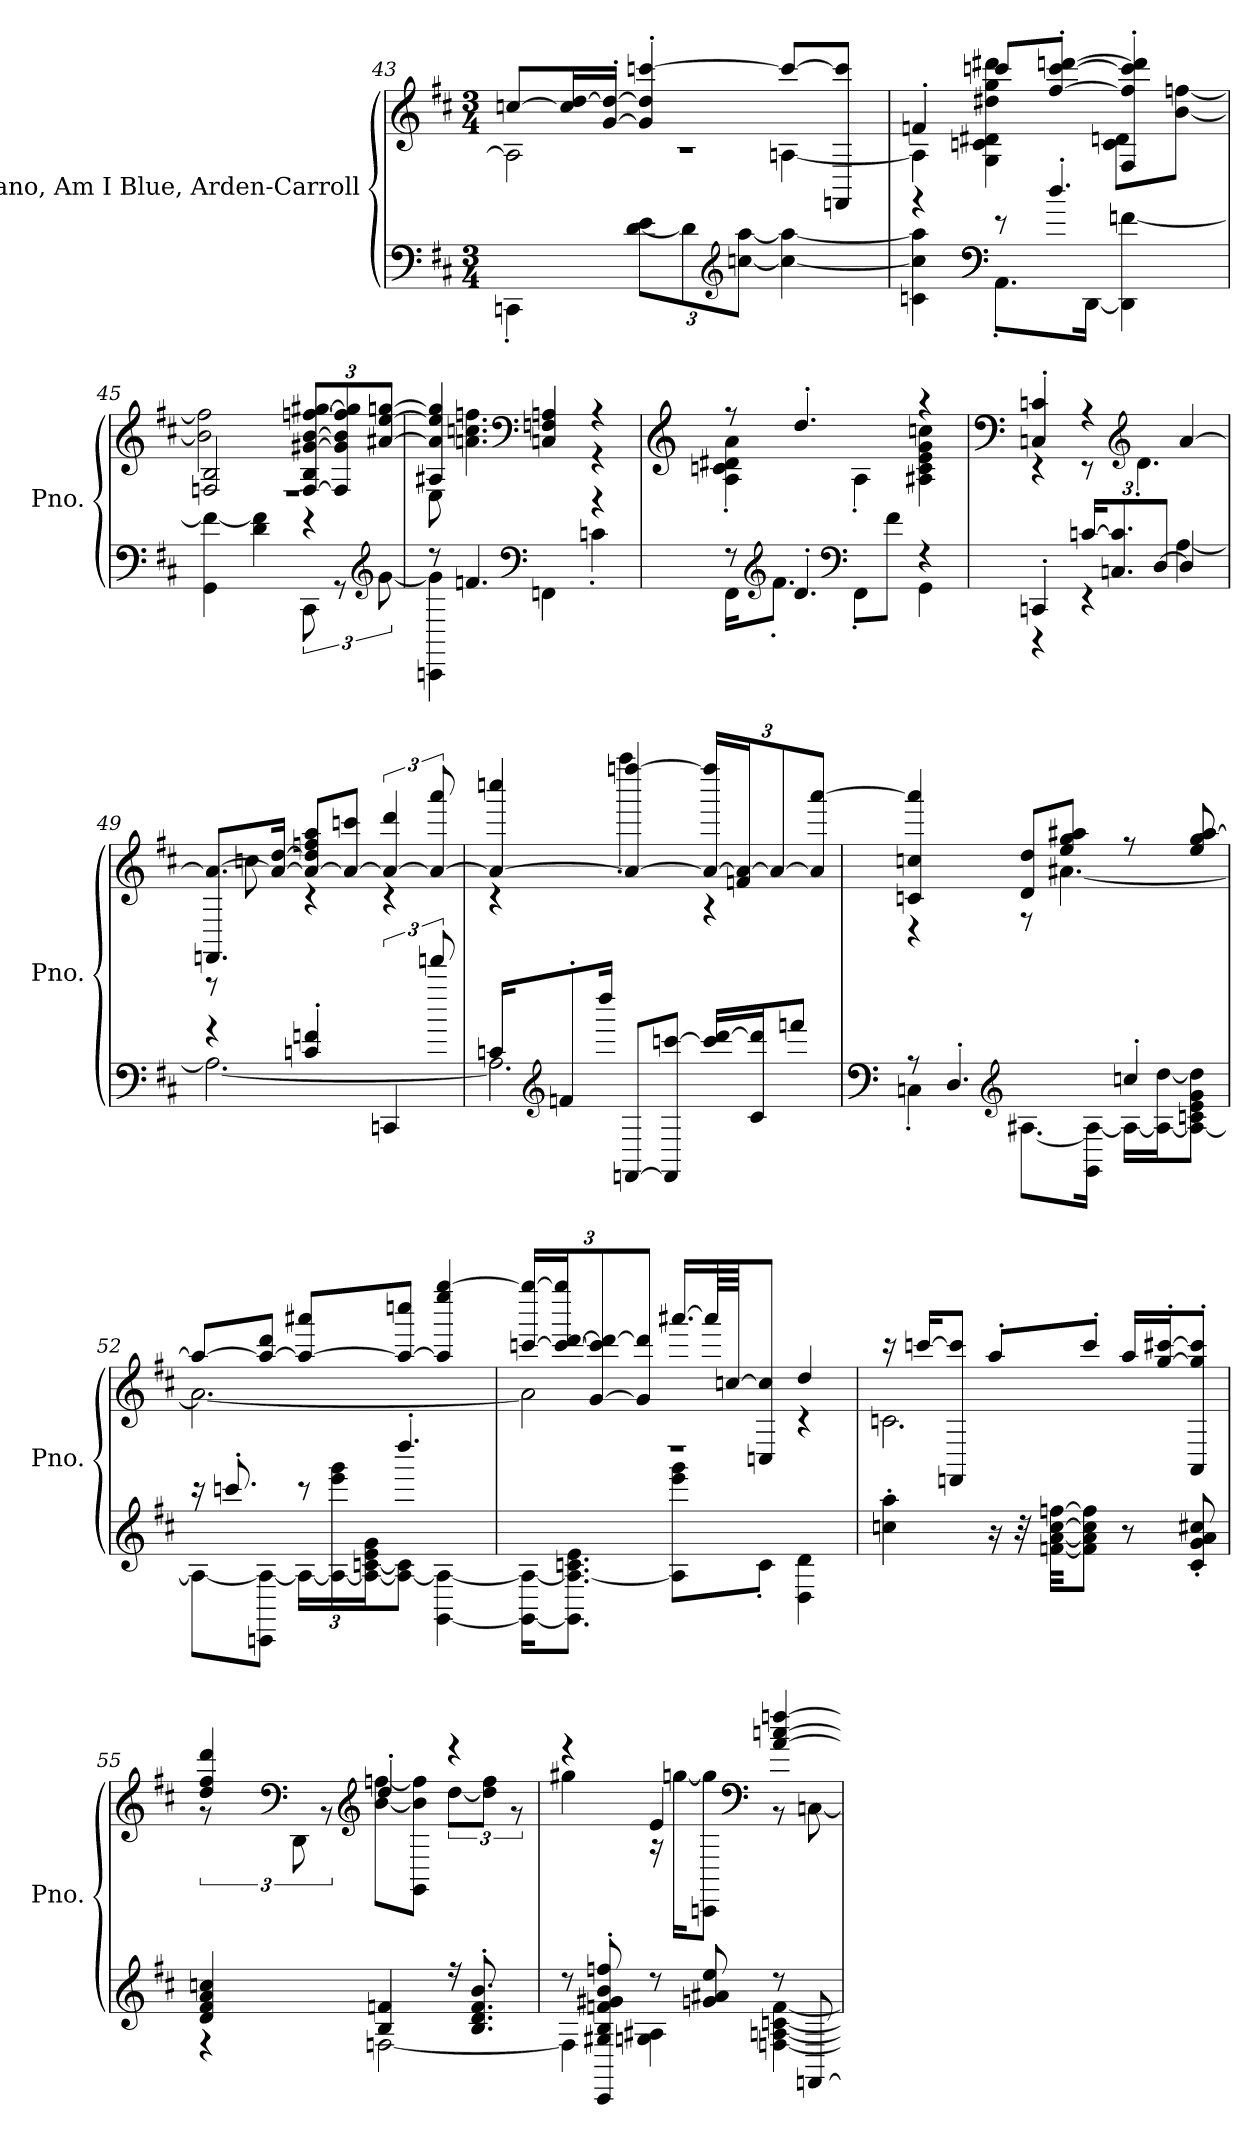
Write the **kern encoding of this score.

**kern	**kern
*part1	*part1
*staff2	*staff1
*I"Piano, Am I Blue, Arden-Carroll	*
*I'Pno.	*
!!LO:LB:g=z
*clefF4	*clefG2
*k[f#c#]	*k[f#c#]
*M3/4	*M3/4
=43	=43
*^	*^
2.r	4CCn'\	[8ccn/L	2A#\]
.	.	16cc/] [16dd/L	.
.	.	[16g/' 16dd/_'JJ	.
*	*Xbrackettup	*	*
.	[12d\ 12e\L	4g/]' 4dd/]' [4cccn/'	.
.	12d\]	.	.
*clefG2	*	*	*
.	[12ccn\ [12aa\J	.	.
.	4cc\_ 4aa\_	8ccc/L_	[4An\
.	.	8FFn/ 8ccc/]J	.
=44	=44	=44	=44
4r	4cn\ 4cc\] 4aa\]	4fn'/	4A\]
*clefF4	*	*	*
8r	8.AA'\L	8cccn/L	4G\ 4cn\ 4d#X\ 4dd#X\ 4gg\ 4ddd#X\
4.dd'/	.	[8ff#/' [8ccc/' [8dddn/'J	.
.	[16DD\Jk	.	.
.	4DD\] [4fn\	4F#/' 4ff#/]' 4ccc/]' 4ddd/]'	8c\ 8dn\L
.	.	.	[8b\ [8ffn\J
=45	=45	=45	=45
2.r	4GG\ 4f\_	2Fn/ 2B/	2b\] 2ff\]
.	4d\ 4f\]	.	.
*	*brackettup	*Xbrackettup	*
.	12CC#\	[12F/ 12B/ [12g#X/ [12b/ [12ffn/ [12gg#X/L	4r
.	12r	12F/] 12g#/] 12b/] 12ff/] 12gg#/]	.
*clefG2	*	*	*
.	[12g\	[12a#X/ [12ee/ [12ggn/J	.
!!LO:PB:g=z	!!
=46	=46	=46	=46
8r	4CCn\ 4g\]	4A#X/ 4a#/] 4ee/] 4gg/]	8E\
4.fn/	.	.	4.an\ 4.ccn\ 4.ffn\
*clefF4	*	*clefF4	*
.	4FFn\	4Cn/ 4Fn/ 4An/	.
4r	4cn'\	4r	4r
=47	=47	=47	=47
*	*	*clefG2	*
8r	16FF#\KL	8r	4A\' 4cn\' 4d#X\' 4a\'
*clefG2	*	*	*
.	8.f#'\J	.	.
4.d'/	.	4.dd'/	.
*clefF4	*	*	*
.	8FF#'\L	.	4A'\
.	8f#\J	.	.
4r	4GG\	4r	4A#X\ 4c\ 4e\ 4g\ 4ccn\
=48	=48	=48	=48
*	*	*clefF4	*
4CCn'/	4r	4Cn/' 4cn/'	4r
*Xbrackettup	*	*	*
[24cn/KL	4r	4r	8r
12.Cn/ 12.c/]	.	.	.
*	*	*clefG2	*
.	.	.	4.d'\
[12D/J	.	.	.
4D/]	[4A\	[4a/	.
=49	=49	=49	=49
4r	2.A\_	8.FFn/ 8.a/_L	8r
.	.	.	8ccn\
.	.	16a/_ [16dd/Jk	.
4cn/' 4fn/'	.	8a/_ 8dd/] 8ffn/ 8aa/L	4r
.	.	8a/_ 8cccn/J	.
*brackettup	*	*brackettup	*
6CCn/	.	6a/_ 6ddd/	4r
12fffn/	.	12a/_ 12aaa/	.
!!LO:LB:g=z	!!
=50	=50	=50	=50
16cn/KL	2.A\]	4a/_ 4ccccn/	4r
*clefG2	*	*	*
8fn'/	.	.	.
16dddd/Jk	.	.	.
[8FFn/L	.	4a/_ [4ffffn/	4aaaa'\
8FF/] [8cccn/J	.	.	.
*	*	*Xbrackettup	*
16ccc/] [16ddd/LL	.	24a/_ 24ffff/]LL	4r
.	.	24fn/ 24a/_J	.
16c/ 16ddd/]J	.	.	.
.	.	12a/_	.
8fffn/J	.	.	.
.	.	12a/] [12aaa/J	.
=51	=51	=51	=51
*clefF4	*	*	*
8r	4Cn'\	4cn/ 4ccn/ 4aaa/]	4r
4.D'/	.	.	.
*clefG2	*	*	*
.	[8.A#X\L	8d/ 8dd/L	8r
.	.	8ee/ 8gg/ 8aa#X/J	[4.a#X\
.	16GG\ 16A#\_Jk	.	.
4ccn'/	16A#\LL_	8r	.
.	16A#\_ [16dd\J	.	.
.	8A#\_ 8cn\ 8e\ 8g\ 8dd\]J	8ee/ 8gg/ [8aa#/	.
=52	=52	=52	=52
16r	8A#\L_	8aa#/L_	2.a#\_
8.cccn'/	.	.	.
.	8CCn\ 8A#\_J	8aa#/_ 8ddd/J	.
*	*Xbrackettup	*	*
8r	24A#\LL_	8aa#/_ 8aaa#X/L	.
.	24A#\_ 24eee\ 24ggg\	.	.
.	24A#\_ [24cn\ 24e\ 24g\J	.	.
4.dddd'/	8A#\_ 8c\]J	8aa#/_ 8ccccn/J	.
.	[4GG\ 4A#\_	4aa#/] 4eeee/ [4gggg/	.
!!LO:LB:g=z	!!
=53	=53	=53	=53
2.r	16GG\_ 16A#\_KL	[24cccn/ 24gggg/_LL	2a#\]
.	.	24ccc/_ [24ddd/ 24gggg/]J	.
.	8.GG\] 8.A#\_ 8.cn\ 8.e\J	.	.
.	.	[12g/ 12ccc/] 12ddd/_	.
.	.	12g/] 12ddd/]J	.
.	8A#\] 8eee\ 8ggg\L	[16.aaa#X/LL	.
.	.	64aaa#/LL]	.
.	.	[64ccn/JJJ	.
.	8c'\J	8Cn/ 8cc/]J	.
.	4D\ 4d\	4dd/	4r
*v	*v	*	*
=54	=54	=54
4ccn\' 4aa\'	16r	2.cn\
.	[16cccn/KL	.
.	8FFn/ 8ccc/]J	.
16r	8aa'/L	.
32r	.	.
[32fn\ [32a\ [32cc\ [32ffn\KKL	.	.
8f\] 8a\] 8cc\] 8ff\]J	8ccc'/J	.
8r	16aa/LL	.
.	[16gg/' [16ccc#X/'J	.
8c#/' 8g/' 8a/' 8cc#X/'	8AA/' 8gg/]' 8ccc#/]'J	.
!!LO:PB:g=z	!!
=55	=55	=55
*^	*	*
*	*	*	*brackettup
4d/ 4f#/ 4a/ 4ccn/	4r	4dd/ 4ff#/ 4ddd/	12r
*	*	*clefF4	*
.	.	.	12DD\
.	.	.	12r
*	*	*clefG2	*
4B/ 4fn/	[2Fn\	4dd'/	[8b\ [8ffn\L
.	.	.	8GG\ 8b\] 8ff\]J
16r	.	4r	[12dd\L
8.B/' 8.d/' 8.f/' 8.b/'	.	.	.
.	.	.	12dd\] 12ff\J
.	.	.	12r
=56	=56	=56	=56
8r	4F\]	4r	4gg#X\
8CC#/' 8G#X/' 8B/' 8fn/' 8g#X/' 8b/' 8ffn/'	.	.	.
8r	4Gn\ 4A#X\	4e/	16r
.	.	.	[16ggn\KL
8gn/ 8a#X/ 8ee/	.	.	8CCn\ 8gg\]J
*	*	*clefF4	*
8r	[4Fn\ [4An\ [4cn\ [4f\	[4a/ [4ccn/ [4ffn/	8r
[8FFn/	.	.	[8Cn\
*v	*v	*	*
*	*v	*v
=	=
*-	*-
